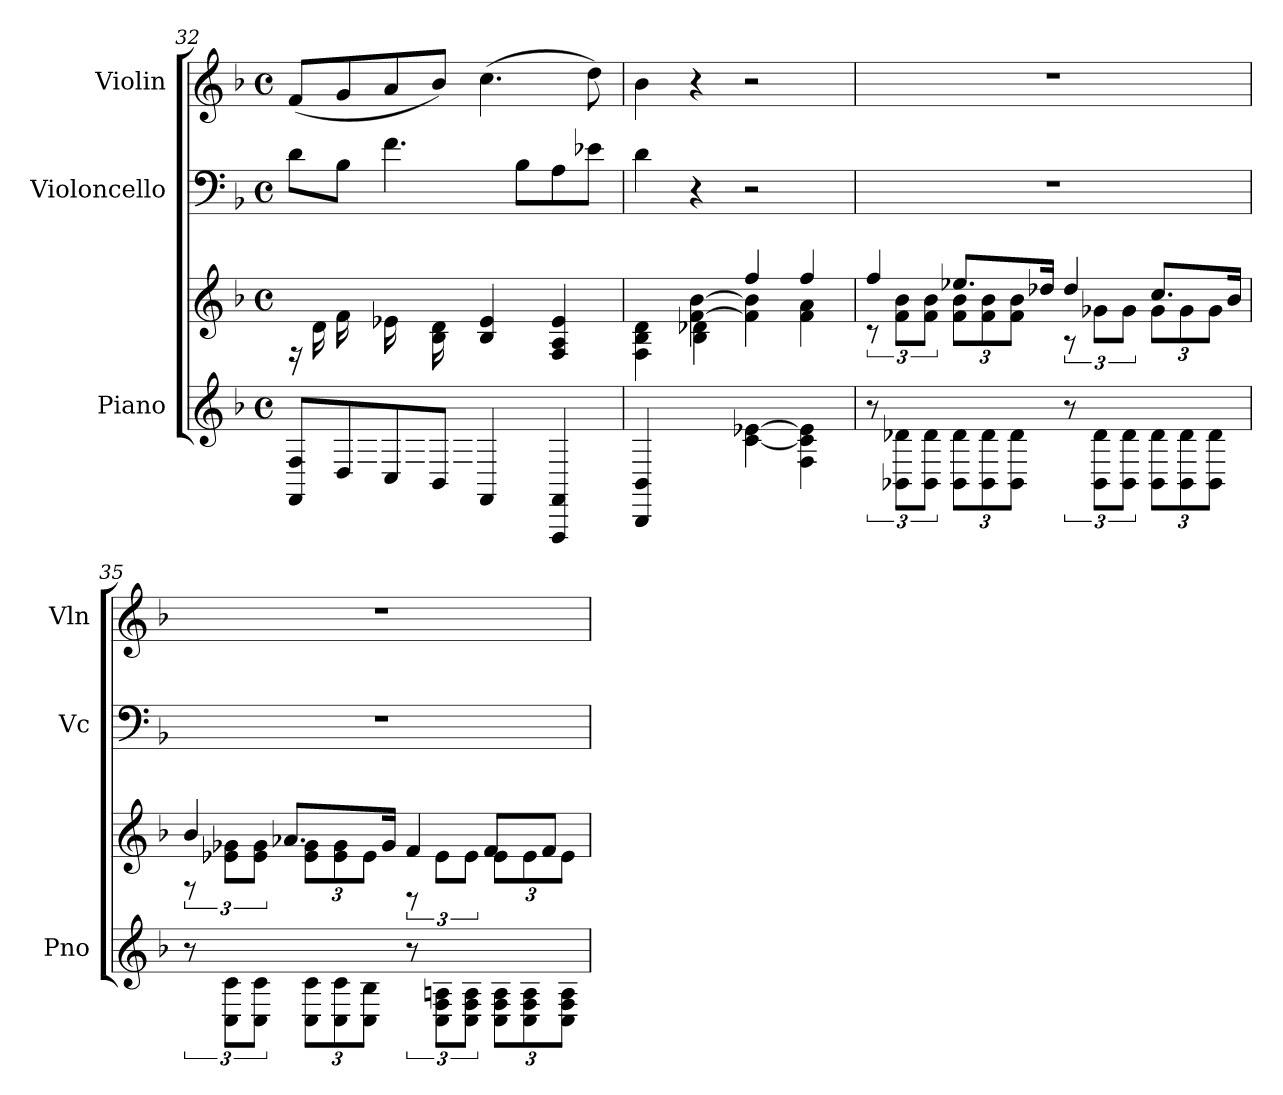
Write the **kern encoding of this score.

**kern	**kern	**kern	**kern
*part3	*part3	*part2	*part1
*staff4	*staff3	*staff2	*staff1
*I"Piano	*	*I"Violoncello	*I"Violin
*I'Pno	*	*I'Vc	*I'Vln
*clefG2	*clefG2	*clefF4	*clefG2
*k[b-]	*k[b-]	*k[b-]	*k[b-]
*M4/4	*M4/4	*M4/4	*M4/4
*met(c)	*met(c)	*met(c)	*met(c)
=32	=32	=32	=32
*^	*	*	*
8.ryy	8FF/ 8F/L	16rF	8d\L	(<8f/L
.	.	16d\LL	.	.
.	8D/	16f\	8B-\J	8g/
16F/JJ	.	16ryy	.	.
16ryy	8C/	16e-X\LL	4.f\	8a/
16F/	.	16ryy	.	.
16ryy	8BB-/J	16B-\ 16d\	.	8b-/J)
16F/JJ	.	16ryy	.	.
2ryy	4FF/	4B-/ 4e-/	.	(>4.cc\
.	.	.	8B-\L	.
.	4FFF/ 4FF/	4F/ 4A/ 4e-/	8A\	.
.	.	.	8e-X\J	8dd\)
*v	*v	*	*	*
=33	=33	=33	=33
*	*^	*	*
*	*	*^	*	*
4BBB-/ 4BB-/	4F\ 4B-\ 4d\	2ryy	4ryy	4d\	4b-\
4ryy	[4f\ [4b-\	.	4B-\ 4d-X\	4r	4r
[4c\ [4e-X\	4f\] 4b-\]	4ff/	2ryy	2r	2r
4F\ 4c\] 4e-\]	4f\ 4a\	4ff/	.	.	.
*	*	*v	*v	*	*
!!LO:PB:g=z
=34	=34	=34	=34	=34
12r	12rc	4ff/	1r	1r
12BB-X\ 12d-X\L	12f\ 12b-\L	.	.	.
12BB-\ 12d-\J	12f\ 12b-\J	.	.	.
*Xbrackettup	*Xbrackettup	*	*	*
12BB-\ 12d-\L	12f\ 12b-\L	8.ee-X/L	.	.
12BB-\ 12d-\	12f\ 12b-\	.	.	.
12BB-\ 12d-\J	12f\ 12b-\J	.	.	.
.	.	16dd-X/Jk	.	.
*brackettup	*brackettup	*	*	*
12r	12rA	4dd-/	.	.
12BB-\ 12d-\L	12g-X\L	.	.	.
12BB-\ 12d-\J	12g-\J	.	.	.
*Xbrackettup	*Xbrackettup	*	*	*
12BB-\ 12d-\L	12g-\L	8.cc/L	.	.
12BB-\ 12d-\	12g-\	.	.	.
12BB-\ 12d-\J	12g-\J	.	.	.
.	.	16b-/Jk	.	.
=35	=35	=35	=35	=35
*brackettup	*brackettup	*	*	*
12r	12rF	4b-/	1r	1r
12C\ 12c\L	12e-X\ 12g-X\L	.	.	.
12C\ 12c\J	12e-\ 12g-\J	.	.	.
*Xbrackettup	*Xbrackettup	*	*	*
12C\ 12c\L	12e-\ 12g-\L	8.a-X/L	.	.
12C\ 12c\	12e-\ 12g-\	.	.	.
12C\ 12B-\J	12e-\J	.	.	.
.	.	16g-/Jk	.	.
*brackettup	*brackettup	*	*	*
12r	12rD	4f/	.	.
12C\ 12F\ 12An\L	12e-\L	.	.	.
12C\ 12F\ 12A\J	12e-\J	.	.	.
*Xbrackettup	*Xbrackettup	*	*	*
12C\ 12F\ 12A\L	12e-\L	8f/L	.	.
12C\ 12F\ 12A\	12e-\	.	.	.
.	.	8f/J	.	.
12C\ 12F\ 12A\J	12e-\J	.	.	.
*	*v	*v	*	*
=	=	=	=
*-	*-	*-	*-
